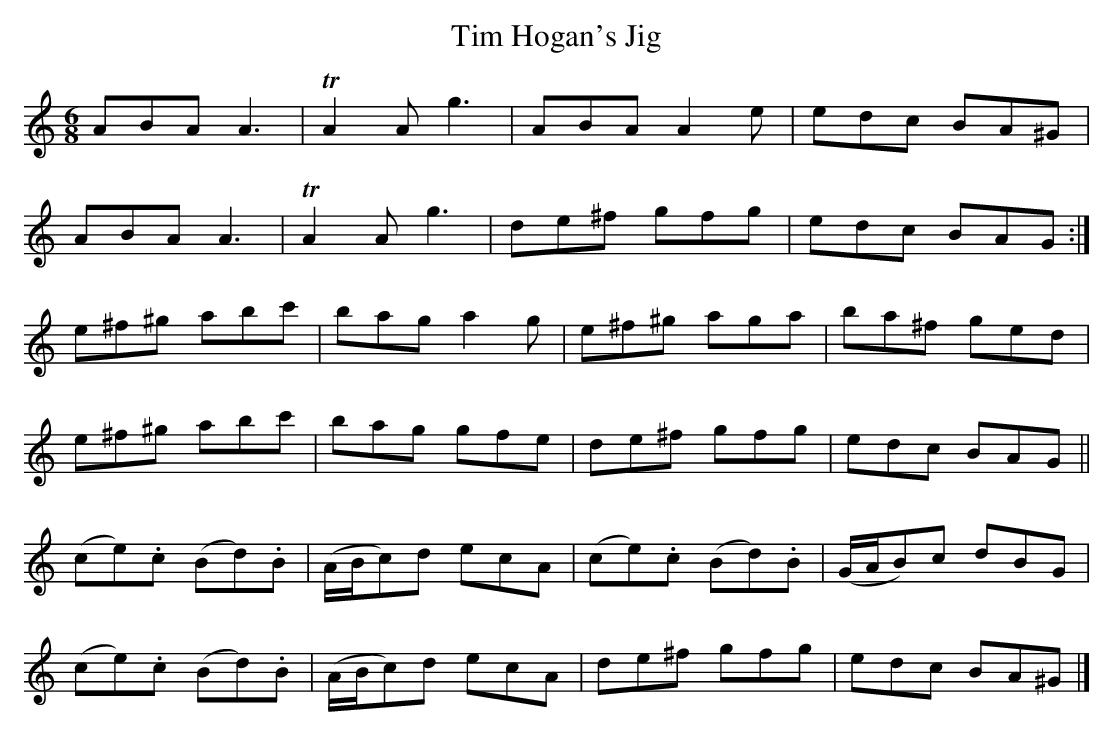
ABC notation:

X:1
T: Tim Hogan's Jig
M: 6/8
L: 1/8
K: Am
ABA A3|TA2A g3|ABA A2e|edc BA^G|
ABA A3|TA2A g3|de^f gfg|edc BAG:|
e^f^g abc'|bag a2g|e^f^g aga|ba^f ged|
e^f^g abc'|bag gfe|de^f gfg|edc BAG||
(ce).c (Bd).B|(A/B/c)d ecA|(ce).c (Bd).B|(G/A/B)c dBG|
(ce).c (Bd).B|(A/B/c)d ecA|de^f gfg|edc BA^G|]
